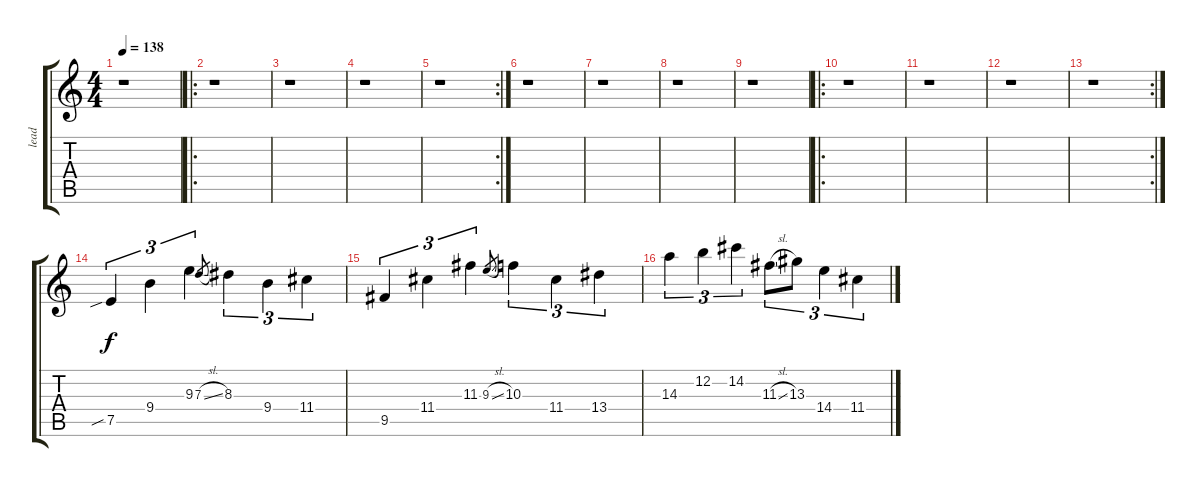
\track ("lead" "lead") {instrument overdrivenguitar}
\staff {score tabs}
\tuning (E4 B3 G3 D3 A2 E2) {hide}
\ts (4 4)
\tempo 138
\clef g2
\ks c
r.1{dy f} |
\ro
r.1 |
r.1 |
r.1 |
\rc 2
r.1 |
r.1 |
r.1 |
r.1 |
r.1 |
\ro
r.1 |
r.1 |
r.1 |
\rc 2
r.1 |
7.5{sib}.4{tu (3 2)} 9.4.4{tu (3 2)} 9.3.4{tu (3 2)} 7.3{sl}.8{gr} 8.3.4{tu (3 2)} 9.4.4{tu (3 2)} 11.4.4{tu (3 2)} |
9.5.4{tu (3 2)} 11.4.4{tu (3 2)} 11.3.4{tu (3 2)} 9.3{sl}.8{gr} 10.3.4{tu (3 2)} 11.4.4{tu (3 2)} 13.4.4{tu (3 2)} |
14.3.4{tu (3 2)} 12.2.4{tu (3 2)} 14.2.4{tu (3 2)} 11.3{sl}.8{tu (3 2)} 13.3.8{tu (3 2)} 14.4.4{tu (3 2)} 11.4.4{tu (3 2)}
